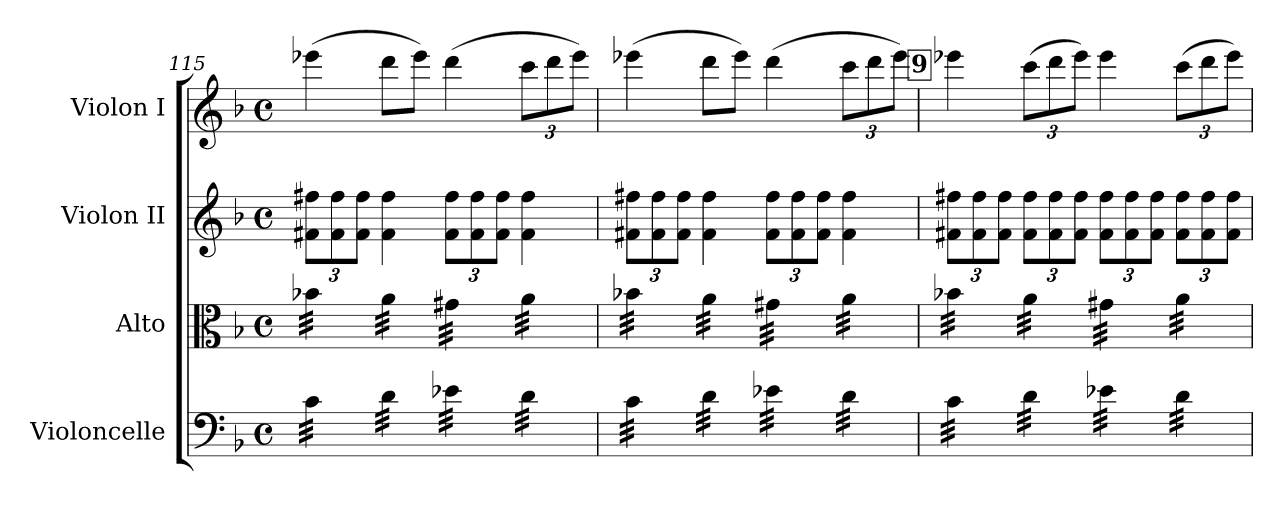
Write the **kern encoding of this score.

**kern	**kern	**kern	**kern
*part4	*part3	*part2	*part1
*staff4	*staff3	*staff2	*staff1
*I"Violoncelle	*I"Alto	*I"Violon II	*I"Violon I
*I'Vc	*	*I'Vln	*I'Vln
*clefF4	*clefC3	*clefG2	*clefG2
*k[b-]	*k[b-]	*k[b-]	*k[b-]
*M4/4	*M4/4	*M4/4	*M4/4
*met(c)	*met(c)	*met(c)	*met(c)
*	*	*Xbrackettup	*
=115	=115	=115	=115
*tremolo	*	*	*
*	*tremolo	*	*
32c\LLL	32b-X\LLL	12f#X\ 12ff#X\L	(>4eee-X\
32c\	32b-X\	.	.
32c\	32b-X\	.	.
.	.	12f#\ 12ff#\	.
32c\	32b-X\	.	.
32c\	32b-X\	.	.
32c\	32b-X\	.	.
.	.	12f#\ 12ff#\J	.
32c\	32b-X\	.	.
32c\JJJ	32b-X\JJJ	.	.
32d\LLL	32a\LLL	4f#\ 4ff#\	8ddd\L
32d\	32a\	.	.
32d\	32a\	.	.
32d\	32a\	.	.
32d\	32a\	.	8eee-\J)
32d\	32a\	.	.
32d\	32a\	.	.
32d\JJJ	32a\JJJ	.	.
32e-X\LLL	32g#X\LLL	12f#\ 12ff#\L	(>4ddd\
32e-X\	32g#X\	.	.
32e-X\	32g#X\	.	.
.	.	12f#\ 12ff#\	.
32e-X\	32g#X\	.	.
32e-X\	32g#X\	.	.
32e-X\	32g#X\	.	.
.	.	12f#\ 12ff#\J	.
32e-X\	32g#X\	.	.
32e-X\JJJ	32g#X\JJJ	.	.
*	*	*	*Xbrackettup
32d\LLL	32a\LLL	4f#\ 4ff#\	12ccc\L
32d\	32a\	.	.
32d\	32a\	.	.
.	.	.	12ddd\
32d\	32a\	.	.
32d\	32a\	.	.
32d\	32a\	.	.
.	.	.	12eee-\J)
32d\	32a\	.	.
32d\JJJ	32a\JJJ	.	.
=116	=116	=116	=116
32c\LLL	32b-X\LLL	12f#X\ 12ff#X\L	(>4eee-X\
32c\	32b-X\	.	.
32c\	32b-X\	.	.
.	.	12f#\ 12ff#\	.
32c\	32b-X\	.	.
32c\	32b-X\	.	.
32c\	32b-X\	.	.
.	.	12f#\ 12ff#\J	.
32c\	32b-X\	.	.
32c\JJJ	32b-X\JJJ	.	.
32d\LLL	32a\LLL	4f#\ 4ff#\	8ddd\L
32d\	32a\	.	.
32d\	32a\	.	.
32d\	32a\	.	.
32d\	32a\	.	8eee-\J)
32d\	32a\	.	.
32d\	32a\	.	.
32d\JJJ	32a\JJJ	.	.
32e-X\LLL	32g#X\LLL	12f#\ 12ff#\L	(>4ddd\
32e-X\	32g#X\	.	.
32e-X\	32g#X\	.	.
.	.	12f#\ 12ff#\	.
32e-X\	32g#X\	.	.
32e-X\	32g#X\	.	.
32e-X\	32g#X\	.	.
.	.	12f#\ 12ff#\J	.
32e-X\	32g#X\	.	.
32e-X\JJJ	32g#X\JJJ	.	.
32d\LLL	32a\LLL	4f#\ 4ff#\	12ccc\L
32d\	32a\	.	.
32d\	32a\	.	.
.	.	.	12ddd\
32d\	32a\	.	.
32d\	32a\	.	.
32d\	32a\	.	.
.	.	.	12eee-\J)
32d\	32a\	.	.
32d\JJJ	32a\JJJ	.	.
!!LO:LB:g=z
!!LO:REH:place=s1:a:B:fs=14:t=9
=117	=117	=117	=117
32c\LLL	32b-X\LLL	12f#X\ 12ff#X\L	4eee-X\
32c\	32b-X\	.	.
32c\	32b-X\	.	.
.	.	12f#\ 12ff#\	.
32c\	32b-X\	.	.
32c\	32b-X\	.	.
32c\	32b-X\	.	.
.	.	12f#\ 12ff#\J	.
32c\	32b-X\	.	.
32c\JJJ	32b-X\JJJ	.	.
32d\LLL	32a\LLL	12f#\ 12ff#\L	(>12ccc\L
32d\	32a\	.	.
32d\	32a\	.	.
.	.	12f#\ 12ff#\	12ddd\
32d\	32a\	.	.
32d\	32a\	.	.
32d\	32a\	.	.
.	.	12f#\ 12ff#\J	12eee-\J)
32d\	32a\	.	.
32d\JJJ	32a\JJJ	.	.
32e-X\LLL	32g#X\LLL	12f#\ 12ff#\L	4eee-\
32e-X\	32g#X\	.	.
32e-X\	32g#X\	.	.
.	.	12f#\ 12ff#\	.
32e-X\	32g#X\	.	.
32e-X\	32g#X\	.	.
32e-X\	32g#X\	.	.
.	.	12f#\ 12ff#\J	.
32e-X\	32g#X\	.	.
32e-X\JJJ	32g#X\JJJ	.	.
32d\LLL	32a\LLL	12f#\ 12ff#\L	(>12ccc\L
32d\	32a\	.	.
32d\	32a\	.	.
.	.	12f#\ 12ff#\	12ddd\
32d\	32a\	.	.
32d\	32a\	.	.
32d\	32a\	.	.
.	.	12f#\ 12ff#\J	12eee-\J)
32d\	32a\	.	.
32d\JJJ	32a\JJJ	.	.
*	*Xtremolo	*	*
*Xtremolo	*	*	*
=	=	=	=
*-	*-	*-	*-
